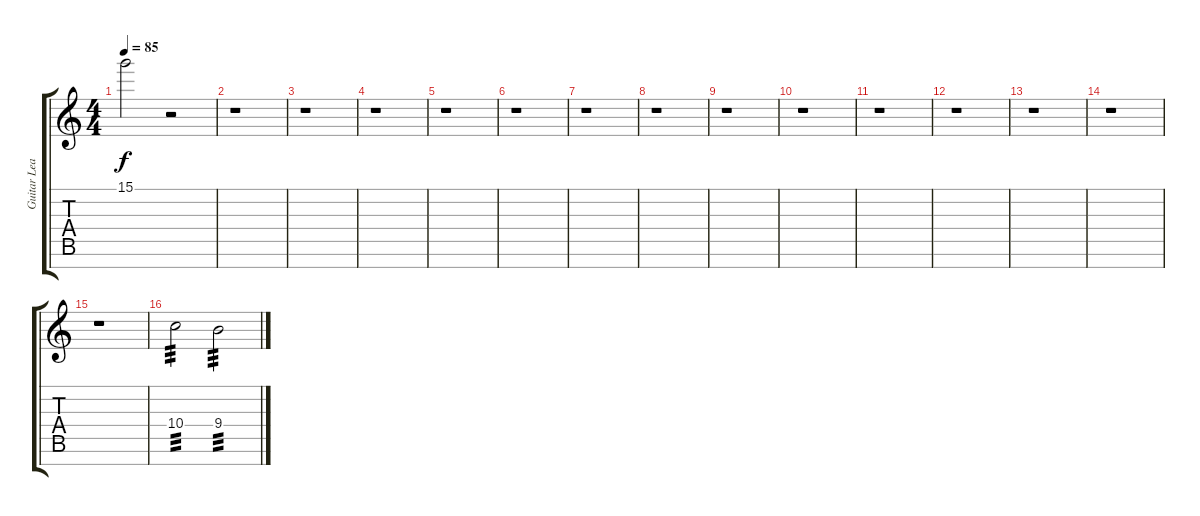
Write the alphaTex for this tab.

\track ("Guitar Lead" "Guitar Lea") {instrument overdrivenguitar}
\staff {score tabs}
\tuning (E4 B3 G3 D3 A2 E2 B1) {hide}
\ts (4 4)
\tempo 85
\clef g2
\ks c
15.1{t}.2{dy f} r.2 |
r.1 |
r.1 |
r.1 |
r.1 |
r.1 |
r.1 |
r.1 |
r.1 |
r.1 |
r.1 |
r.1 |
r.1 |
r.1 |
r.1 |
10.4.2{tp 3 volume 16 instrument overdrivenguitar} 9.4.2{tp 3}
